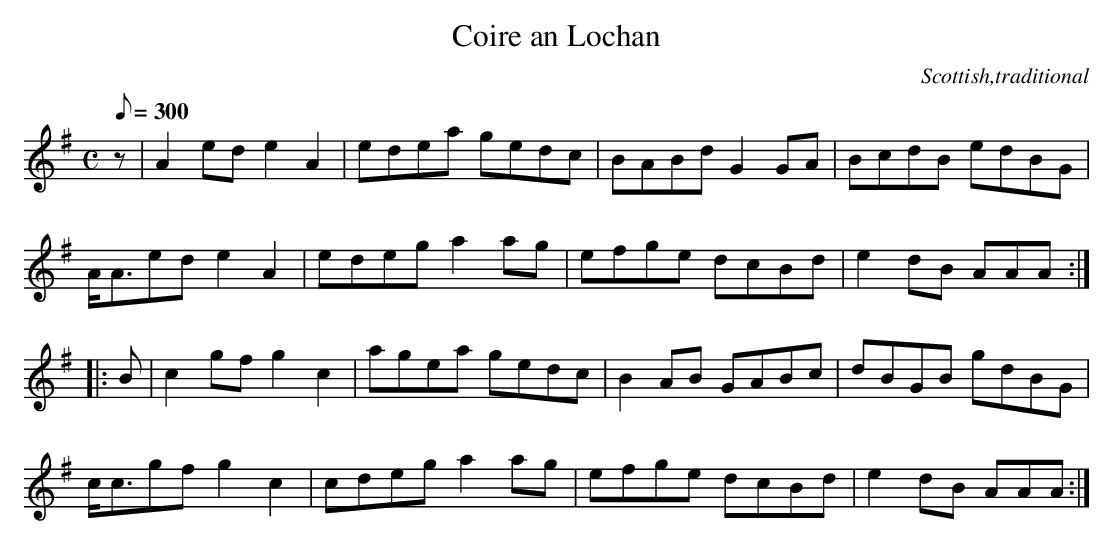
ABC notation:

X:1
T:Coire an Lochan
C:Scottish,traditional
L:1/8
Q:300
M:C
K:Ador
z|A2 ed e2A2|edea gedc|BABd G2 GA|BcdB edBG|
A<Aed e2 A2|edeg a2 ag|efge dcBd|e2 dB AAA:|
|:B|c2 gf g2 c2|agea gedc|B2 AB GABc|dBGB gdBG|
c<cgf g2 c2|cdeg a2 ag|efge dcBd|e2 dB AAA:|
